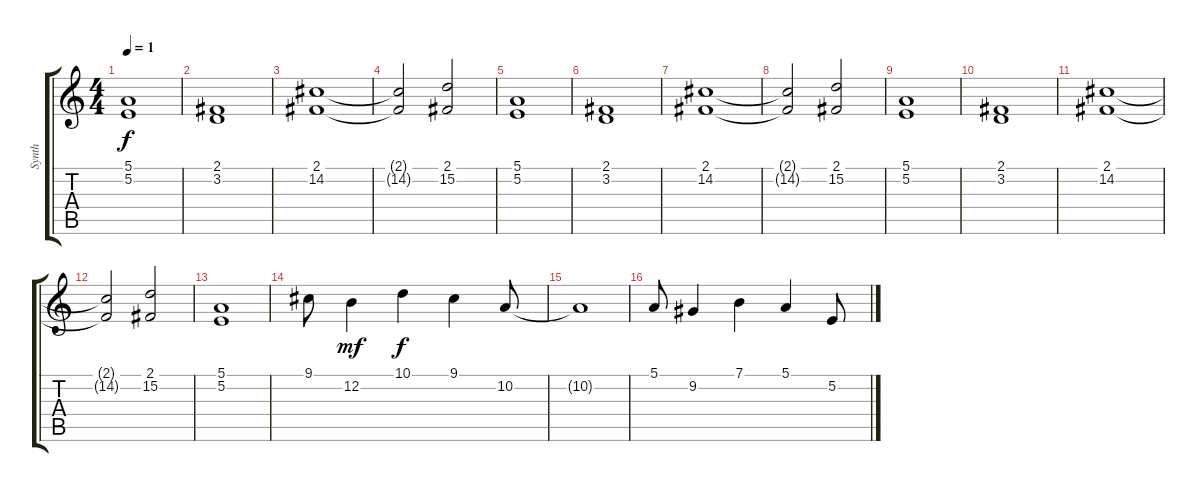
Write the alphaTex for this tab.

\track ("Synth" "Synth") {instrument lead2sawtooth}
\staff {score tabs}
\tuning (E4 B3 G3 D3 A2 E2) {hide}
\ts (4 4)
\tempo 1
\clef g2
\ks c
(5.1 5.2).1{dy f} |
(2.1 3.2).1 |
(2.1 14.2).1 |
(2.1{t} 14.2{t}).2 (2.1 15.2).2 |
(5.1 5.2).1 |
(2.1 3.2).1 |
(2.1 14.2).1 |
(2.1{t} 14.2{t}).2 (2.1 15.2).2 |
(5.1 5.2).1 |
(2.1 3.2).1 |
(2.1 14.2).1 |
(2.1{t} 14.2{t}).2 (2.1 15.2).2 |
(5.1 5.2).1 |
9.1.8 12.2.4{dy mf} 10.1.4{dy f} 9.1.4 10.2.8 |
10.2{t}.1 |
5.1.8 9.2.4 7.1.4 5.1.4 5.2.8
